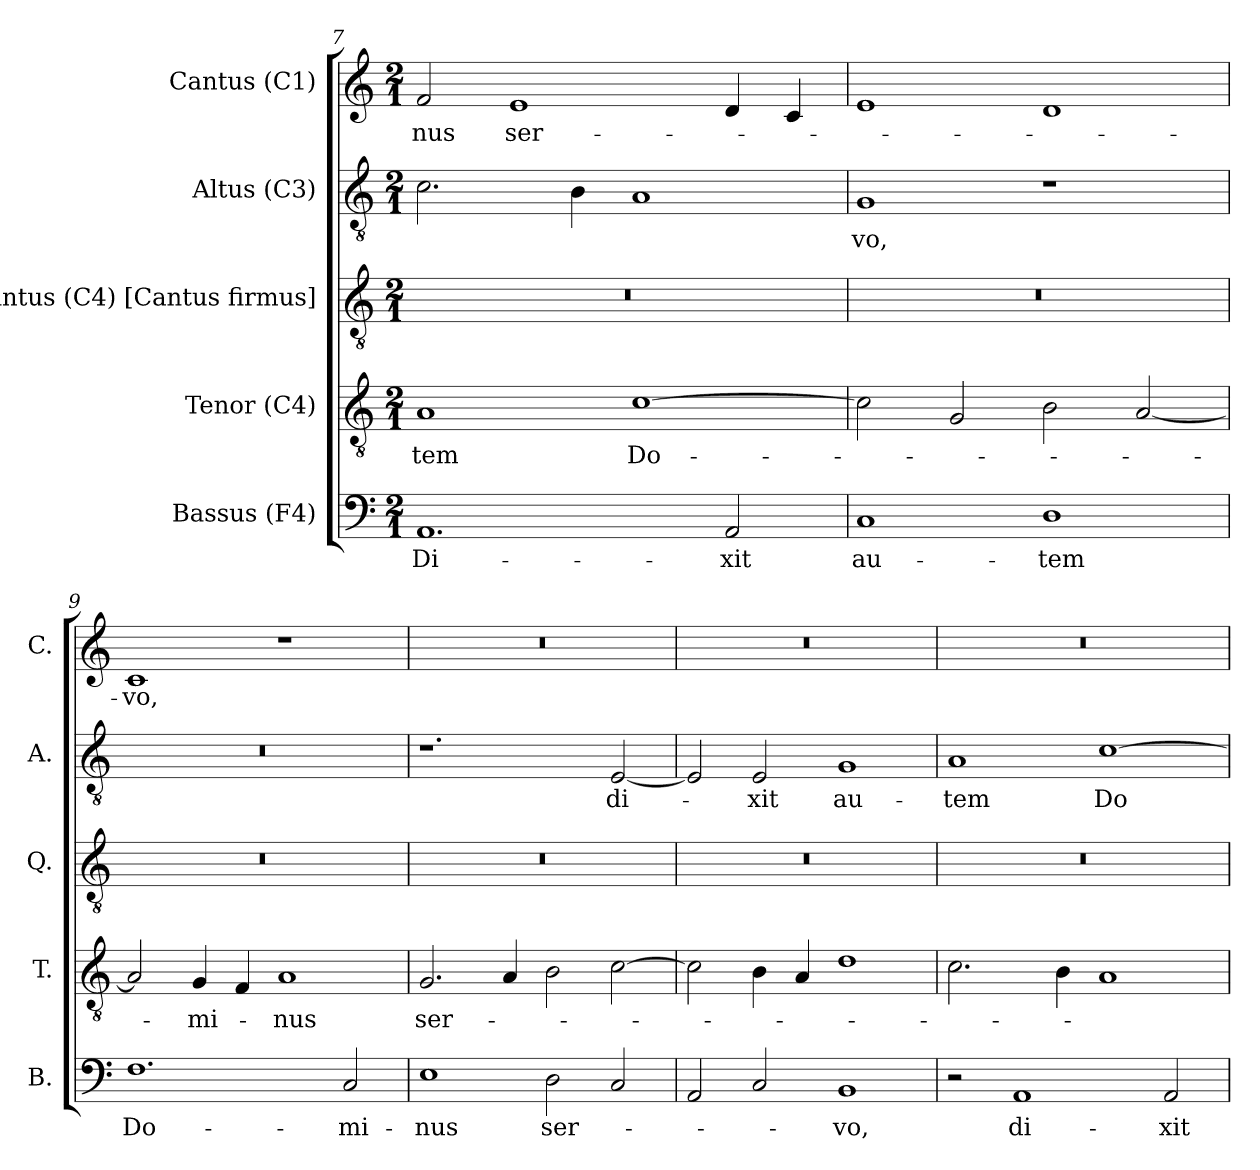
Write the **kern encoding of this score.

**kern	**text	**kern	**text	**kern	**kern	**text	**kern	**text
*part5	*part5	*part4	*part4	*part3	*part2	*part2	*part1	*part1
*staff5	*staff5	*staff4	*staff4	*staff3	*staff2	*staff2	*staff1	*staff1
*I"Bassus (F4)	*	*I"Tenor (C4)	*	*I"Quintus (C4) [Cantus firmus]	*I"Altus (C3)	*	*I"Cantus (C1)	*
*I'B.	*	*I'T.	*	*I'Q.	*I'A.	*	*I'C.	*
!!LO:LB:g=z
*clefF4	*	*clefGv2	*	*clefGv2	*clefGv2	*	*clefG2	*
*	*	*	*	*ITrd7c12	*ITrd7c12	*	*	*
*k[]	*	*k[]	*	*k[]	*k[]	*	*k[]	*
*C:	*	*C:	*	*C:	*C:	*	*C:	*
*M2/1	*	*M2/1	*	*M2/1	*M2/1	*	*M2/1	*
=7	=7	=7	=7	=7	=7	=7	=7	=7
!	!LO:LY:b:color=#000000	!	!	!	!	!	!	!
!	!	!	!LO:LY:b:color=#000000	!LO:N:vis=1	!	!	!	!
!	!	!	!	!	!	!	!	!LO:LY:b:color=#000000
1.AAi	Di-	1Ai	-tem	0r	2.Ci\	.	2fi/	-nus
!	!	!	!	!	!	!	!	!LO:LY:b:color=#000000
.	.	.	.	.	.	.	1ei	ser-
.	.	.	.	.	4BBi\	.	.	.
!	!	!	!LO:LY:b:color=#000000	!	!	!	!	!
.	.	[1ci	Do-	.	1AAi	.	.	.
!	!LO:LY:b:color=#000000	!	!	!	!	!	!	!
2AAi/	-xit	.	.	.	.	.	4di/	.
.	.	.	.	.	.	.	4ci/	.
=8	=8	=8	=8	=8	=8	=8	=8	=8
!	!LO:LY:b:color=#000000	!	!	!LO:N:vis=1	!	!	!	!
!	!	!	!	!	!	!LO:LY:b:color=#000000	!	!
1Ci	au-	2ci\]	.	0r	1GGi	-vo,	1ei	.
.	.	2Gi/	.	.	.	.	.	.
!	!LO:LY:b:color=#000000	!	!	!	!	!	!	!
1Di	-tem	2Bi\	.	.	1r	.	1di	.
.	.	[2Ai/	.	.	.	.	.	.
=9	=9	=9	=9	=9	=9	=9	=9	=9
!	!LO:LY:b:color=#000000	!	!	!LO:N:vis=1	!LO:N:vis=1	!	!	!
!	!	!	!	!	!	!	!	!LO:LY:b:color=#000000
1.Fi	Do-	2Ai/]	.	0r	0r	.	1ci	-vo,
!	!	!	!LO:LY:b:color=#000000	!	!	!	!	!
.	.	4Gi/	-mi-	.	.	.	.	.
.	.	4Fi/	.	.	.	.	.	.
!	!	!	!LO:LY:b:color=#000000	!	!	!	!	!
.	.	1Ai	-nus	.	.	.	1r	.
!	!LO:LY:b:color=#000000	!	!	!	!	!	!	!
2Ci/	-mi-	.	.	.	.	.	.	.
=10	=10	=10	=10	=10	=10	=10	=10	=10
!	!LO:LY:b:color=#000000	!	!	!	!	!	!	!
!	!	!	!LO:LY:b:color=#000000	!LO:N:vis=1	!	!	!LO:N:vis=1	!
1Ei	-nus	2.Gi/	ser-	0r	1.r	.	0r	.
.	.	4Ai/	.	.	.	.	.	.
!	!LO:LY:b:color=#000000	!	!	!	!	!	!	!
2Di\	ser-	2Bi\	.	.	.	.	.	.
!	!	!	!	!	!	!LO:LY:b:color=#000000	!	!
2Ci/	.	[2ci\	.	.	[2EEi/	di-	.	.
=11	=11	=11	=11	=11	=11	=11	=11	=11
!	!	!	!	!LO:N:vis=1	!	!	!LO:N:vis=1	!
2AAi/	.	2ci\]	.	0r	2EEi/]	.	0r	.
!	!	!	!	!	!	!LO:LY:b:color=#000000	!	!
2Ci/	.	4Bi\	.	.	2EEi/	-xit	.	.
.	.	4Ai/	.	.	.	.	.	.
!	!LO:LY:b:color=#000000	!	!	!	!	!	!	!
!	!	!	!	!	!	!LO:LY:b:color=#000000	!	!
1BBi	-vo,	1di	.	.	1GGi	au-	.	.
!!LO:LB:g=z
=12	=12	=12	=12	=12	=12	=12	=12	=12
!	!	!	!	!LO:N:vis=1	!	!	!	!
!	!	!	!	!	!	!LO:LY:b:color=#000000	!LO:N:vis=1	!
2r	.	2.ci\	.	0r	1AAi	-tem	0r	.
!	!LO:LY:b:color=#000000	!	!	!	!	!	!	!
1AAi	di-	.	.	.	.	.	.	.
.	.	4Bi\	.	.	.	.	.	.
!	!	!	!	!	!	!LO:LY:b:color=#000000	!	!
.	.	1Ai	.	.	[1Ci	Do-	.	.
!	!LO:LY:b:color=#000000	!	!	!	!	!	!	!
2AAi/	-xit	.	.	.	.	.	.	.
=	=	=	=	=	=	=	=	=
*-	*-	*-	*-	*-	*-	*-	*-	*-
